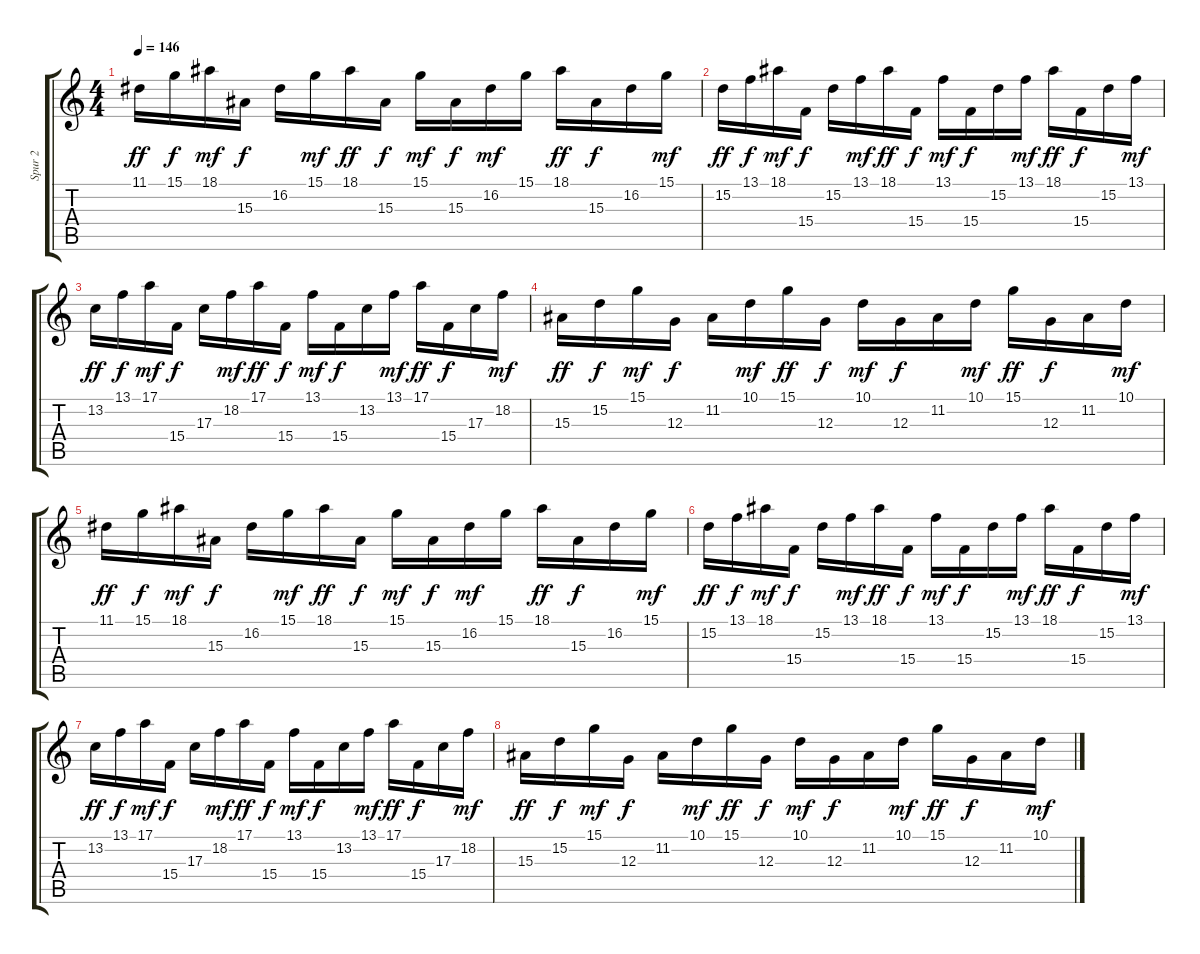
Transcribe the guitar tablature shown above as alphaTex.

\track ("Spur 2" "Spur 2") {instrument lead2sawtooth}
\staff {score tabs}
\tuning (E4 B3 G3 D3 A2 E2) {hide}
\ts (4 4)
\tempo 146
\clef g2
\ks c
11.1.16{dy ff balance 0} 15.1.16{dy f balance 0} 18.1.16{dy mf balance 2} 15.3.16{dy f balance 2} 16.2.16{balance 4} 15.1.16{dy mf balance 5} 18.1.16{dy ff balance 6} 15.3.16{dy f balance 7} 15.1.16{dy mf balance 8} 15.3.16{dy f balance 9} 16.2.16{dy mf balance 10} 15.1.16{balance 11} 18.1.16{dy ff balance 12} 15.3.16{dy f balance 13} 16.2.16{balance 14} 15.1.16{dy mf balance 15} |
15.2.16{dy ff balance 16} 13.1.16{dy f balance 15} 18.1.16{dy mf balance 14} 15.4.16{dy f balance 13} 15.2.16{balance 12} 13.1.16{dy mf balance 11} 18.1.16{dy ff balance 10} 15.4.16{dy f balance 9} 13.1.16{dy mf balance 8} 15.4.16{dy f balance 7} 15.2.16{balance 6} 13.1.16{dy mf balance 5} 18.1.16{dy ff balance 4} 15.4.16{dy f balance 3} 15.2.16{balance 2} 13.1.16{dy mf balance 1} |
13.2.16{dy ff balance 0} 13.1.16{dy f balance 1} 17.1.16{dy mf balance 2} 15.4.16{dy f balance 3} 17.3.16{balance 4} 18.2.16{dy mf balance 5} 17.1.16{dy ff balance 6} 15.4.16{dy f balance 7} 13.1.16{dy mf balance 8} 15.4.16{dy f balance 9} 13.2.16{balance 10} 13.1.16{dy mf balance 11} 17.1.16{dy ff balance 12} 15.4.16{dy f balance 13} 17.3.16{balance 14} 18.2.16{dy mf balance 15} |
15.3.16{dy ff balance 16} 15.2.16{dy f balance 15} 15.1.16{dy mf balance 14} 12.3.16{dy f balance 13} 11.2.16{balance 12} 10.1.16{dy mf balance 11} 15.1.16{dy ff balance 10} 12.3.16{dy f balance 9} 10.1.16{dy mf balance 8} 12.3.16{dy f balance 7} 11.2.16{balance 6} 10.1.16{dy mf balance 5} 15.1.16{dy ff balance 4} 12.3.16{dy f balance 3} 11.2.16{balance 2} 10.1.16{dy mf balance 1} |
11.1.16{dy ff balance 0} 15.1.16{dy f balance 1} 18.1.16{dy mf balance 2} 15.3.16{dy f balance 3} 16.2.16{balance 4} 15.1.16{dy mf balance 5} 18.1.16{dy ff balance 6} 15.3.16{dy f balance 7} 15.1.16{dy mf balance 8} 15.3.16{dy f balance 9} 16.2.16{dy mf balance 10} 15.1.16{balance 11} 18.1.16{dy ff balance 12} 15.3.16{dy f balance 13} 16.2.16{balance 14} 15.1.16{dy mf balance 14} |
15.2.16{dy ff balance 16} 13.1.16{dy f balance 15} 18.1.16{dy mf balance 14} 15.4.16{dy f balance 13} 15.2.16{balance 12} 13.1.16{dy mf balance 11} 18.1.16{dy ff balance 10} 15.4.16{dy f balance 9} 13.1.16{dy mf balance 8} 15.4.16{dy f balance 7} 15.2.16{balance 6} 13.1.16{dy mf balance 5} 18.1.16{dy ff balance 4} 15.4.16{dy f balance 3} 15.2.16{balance 2} 13.1.16{dy mf balance 1} |
13.2.16{dy ff balance 0} 13.1.16{dy f balance 1} 17.1.16{dy mf balance 2} 15.4.16{dy f balance 3} 17.3.16{balance 4} 18.2.16{dy mf balance 5} 17.1.16{dy ff balance 6} 15.4.16{dy f balance 7} 13.1.16{dy mf balance 8} 15.4.16{dy f balance 9} 13.2.16{balance 10} 13.1.16{dy mf balance 11} 17.1.16{dy ff balance 12} 15.4.16{dy f balance 13} 17.3.16{balance 14} 18.2.16{dy mf balance 15} |
15.3.16{dy ff balance 16} 15.2.16{dy f balance 16} 15.1.16{dy mf balance 15} 12.3.16{dy f balance 14} 11.2.16{balance 12} 10.1.16{dy mf balance 12} 15.1.16{dy ff balance 10} 12.3.16{dy f balance 10} 10.1.16{dy mf balance 8} 12.3.16{dy f balance 8} 11.2.16{balance 6} 10.1.16{dy mf balance 6} 15.1.16{dy ff balance 4} 12.3.16{dy f balance 4} 11.2.16{balance 2} 10.1.16{dy mf balance 1}
